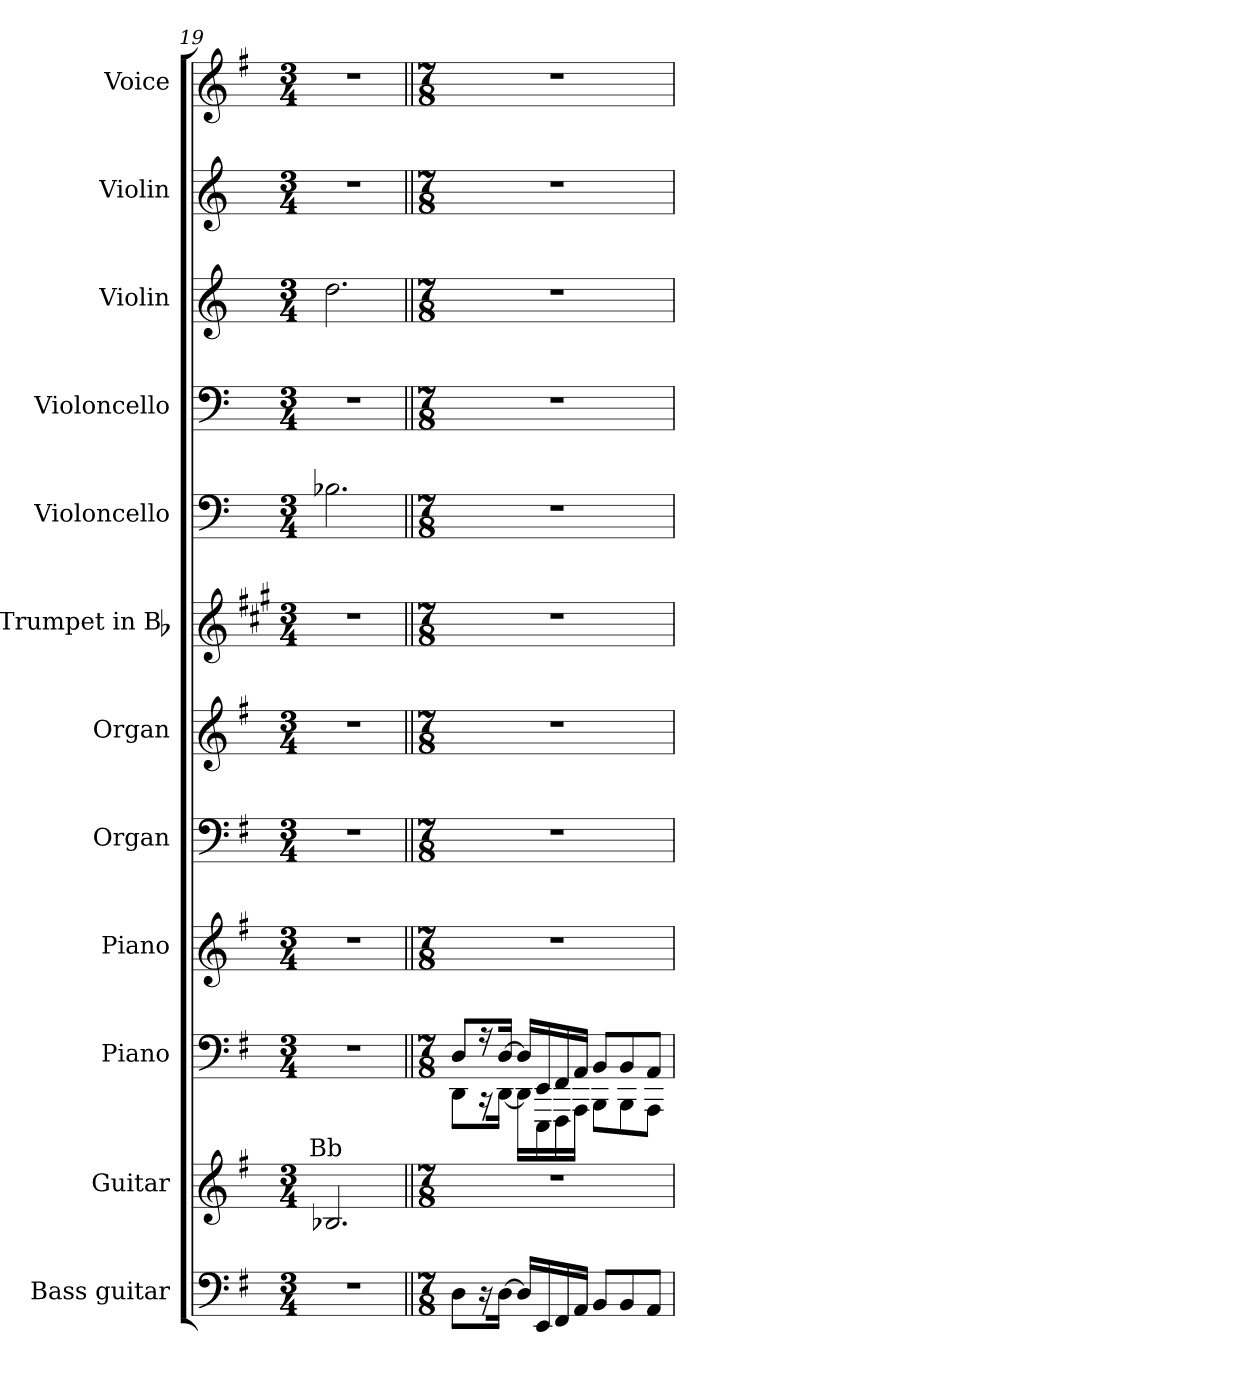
**kern	**kern	**kern	**kern	**kern	**kern	**kern	**kern	**kern	**kern	**kern	**kern
*part12	*part11	*part10	*part9	*part8	*part7	*part6	*part5	*part4	*part3	*part2	*part1
*staff12	*staff11	*staff10	*staff9	*staff8	*staff7	*staff6	*staff5	*staff4	*staff3	*staff2	*staff1
*I"Bass guitar	*I"Guitar	*I"Piano	*I"Piano	*I"Organ	*I"Organ	*I"Trumpet in Bb	*I"Violoncello	*I"Violoncello	*I"Violin	*I"Violin	*I"Voice
*I'Bass	*I'Guit.	*I'Pno	*I'Pno	*I'Org.	*I'Org.	*I'Tpt	*I'Vc.	*I'Vc.	*I'Vln	*I'Vln	*I'Voice
!!LO:PB:g=z
*clefF4	*clefG2	*clefF4	*clefG2	*clefF4	*clefG2	*clefG2	*clefF4	*clefF4	*clefG2	*clefG2	*clefG2
*ITrd7c12	*ITrd7c12	*	*	*	*	*ITrd1c2	*	*	*	*	*
*k[f#]	*k[f#]	*k[f#]	*k[f#]	*k[f#]	*k[f#]	*k[f#]	*k[]	*k[]	*k[]	*k[]	*k[f#]
*G:	*G:	*G:	*G:	*G:	*G:	*G:	*C:	*C:	*C:	*C:	*G:
*M3/4	*M3/4	*M3/4	*M3/4	*M3/4	*M3/4	*M3/4	*M3/4	*M3/4	*M3/4	*M3/4	*M3/4
=19	=19	=19	=19	=19	=19	=19	=19	=19	=19	=19	=19
!	!LO:TX:a:cj:t=Bb	!	!	!	!	!	!	!	!	!	!
!LO:N:vis=1	!	!LO:N:vis=1	!LO:N:vis=1	!LO:N:vis=1	!LO:N:vis=1	!LO:N:vis=1	!	!LO:N:vis=1	!	!LO:N:vis=1	!LO:N:vis=1
2.r	2.BB-Xi/	2.r	2.r	2.r	2.r	2.r	2.B-Xi\	2.r	2.ddi\	2.r	2.r
=20||	=20||	=20||	=20||	=20||	=20||	=20||	=20||	=20||	=20||	=20||	=20||
*M7/8	*M7/8	*M7/8	*M7/8	*M7/8	*M7/8	*M7/8	*M7/8	*M7/8	*M7/8	*M7/8	*M7/8
!	!LO:N:vis=1	!	!LO:N:vis=1	!LO:N:vis=1	!LO:N:vis=1	!LO:N:vis=1	!LO:N:vis=1	!LO:N:vis=1	!LO:N:vis=1	!LO:N:vis=1	!LO:N:vis=1
*	*	*^	*	*	*	*	*	*	*	*	*
8DDi\L	2..r	8Di/L	8DDi\L	2..r	2..r	2..r	2..r	2..r	2..r	2..r	2..r	2..r
16r	.	16r	16r	.	.	.	.	.	.	.	.	.
[16DDi\Jk	.	[16Di/Jk	[16DDi\Jk	.	.	.	.	.	.	.	.	.
16DDi/LL]	.	16Di/LL]	16DDi\LL]	.	.	.	.	.	.	.	.	.
16EEEi/	.	16EEi/	16EEEi\	.	.	.	.	.	.	.	.	.
16FFF#i/	.	16FF#i/	16FFF#i\	.	.	.	.	.	.	.	.	.
16AAAi/JJ	.	16AAi/JJ	16AAAi\JJ	.	.	.	.	.	.	.	.	.
8BBBi/L	.	8BBi/L	8BBBi\L	.	.	.	.	.	.	.	.	.
8BBBi/	.	8BBi/	8BBBi\	.	.	.	.	.	.	.	.	.
8AAAi/J	.	8AAi/J	8AAAi\J	.	.	.	.	.	.	.	.	.
*	*	*v	*v	*	*	*	*	*	*	*	*	*
=	=	=	=	=	=	=	=	=	=	=	=
*-	*-	*-	*-	*-	*-	*-	*-	*-	*-	*-	*-
